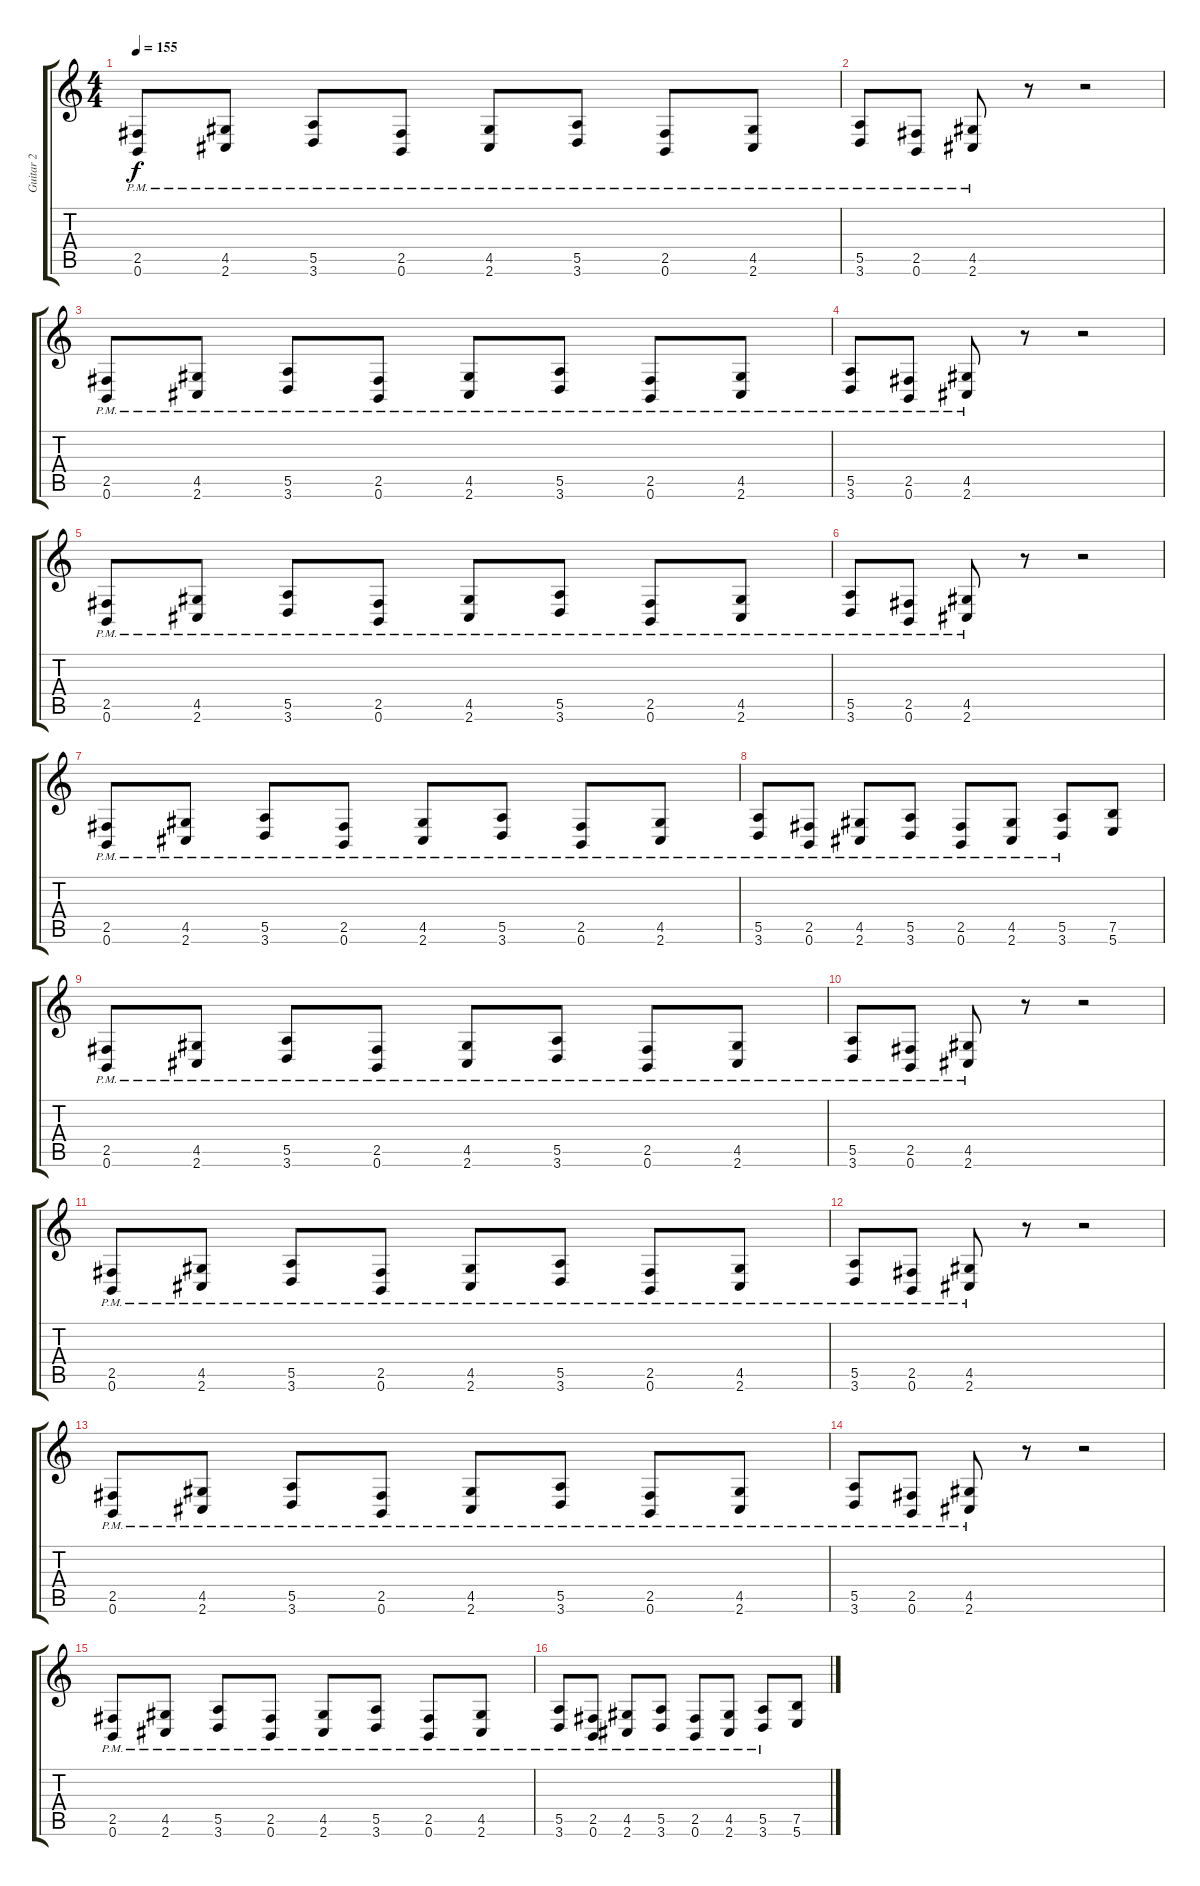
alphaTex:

\track ("Guitar 2" "Guitar 2") {instrument distortionguitar}
\staff {score tabs}
\tuning (B3 Gb3 D3 A2 E2 B1) {hide}
\ts (4 4)
\tempo 155
\clef g2
\ks c
(2.5{pm} 0.6{pm}).8{dy f} (4.5{pm} 2.6{pm}).8 (5.5{pm} 3.6{pm}).8 (2.5{pm} 0.6{pm}).8 (4.5{pm} 2.6{pm}).8 (5.5{pm} 3.6{pm}).8 (2.5{pm} 0.6{pm}).8 (4.5{pm} 2.6{pm}).8 |
(5.5{pm} 3.6{pm}).8 (2.5{pm} 0.6{pm}).8 (4.5{pm} 2.6{pm}).8 r.8 r.2 |
(2.5{pm} 0.6{pm}).8 (4.5{pm} 2.6{pm}).8 (5.5{pm} 3.6{pm}).8 (2.5{pm} 0.6{pm}).8 (4.5{pm} 2.6{pm}).8 (5.5{pm} 3.6{pm}).8 (2.5{pm} 0.6{pm}).8 (4.5{pm} 2.6{pm}).8 |
(5.5{pm} 3.6{pm}).8 (2.5{pm} 0.6{pm}).8 (4.5{pm} 2.6{pm}).8 r.8 r.2 |
(2.5{pm} 0.6{pm}).8 (4.5{pm} 2.6{pm}).8 (5.5{pm} 3.6{pm}).8 (2.5{pm} 0.6{pm}).8 (4.5{pm} 2.6{pm}).8 (5.5{pm} 3.6{pm}).8 (2.5{pm} 0.6{pm}).8 (4.5{pm} 2.6{pm}).8 |
(5.5{pm} 3.6{pm}).8 (2.5{pm} 0.6{pm}).8 (4.5{pm} 2.6{pm}).8 r.8 r.2 |
(2.5{pm} 0.6{pm}).8 (4.5{pm} 2.6{pm}).8 (5.5{pm} 3.6{pm}).8 (2.5{pm} 0.6{pm}).8 (4.5{pm} 2.6{pm}).8 (5.5{pm} 3.6{pm}).8 (2.5{pm} 0.6{pm}).8 (4.5{pm} 2.6{pm}).8 |
(5.5{pm} 3.6{pm}).8 (2.5{pm} 0.6{pm}).8 (4.5{pm} 2.6{pm}).8 (5.5{pm} 3.6{pm}).8 (2.5{pm} 0.6{pm}).8 (4.5{pm} 2.6{pm}).8 (5.5{pm} 3.6{pm}).8 (7.5 5.6).8 |
(2.5{pm} 0.6{pm}).8 (4.5{pm} 2.6{pm}).8 (5.5{pm} 3.6{pm}).8 (2.5{pm} 0.6{pm}).8 (4.5{pm} 2.6{pm}).8 (5.5{pm} 3.6{pm}).8 (2.5{pm} 0.6{pm}).8 (4.5{pm} 2.6{pm}).8 |
(5.5{pm} 3.6{pm}).8 (2.5{pm} 0.6{pm}).8 (4.5{pm} 2.6{pm}).8 r.8 r.2 |
(2.5{pm} 0.6{pm}).8 (4.5{pm} 2.6{pm}).8 (5.5{pm} 3.6{pm}).8 (2.5{pm} 0.6{pm}).8 (4.5{pm} 2.6{pm}).8 (5.5{pm} 3.6{pm}).8 (2.5{pm} 0.6{pm}).8 (4.5{pm} 2.6{pm}).8 |
(5.5{pm} 3.6{pm}).8 (2.5{pm} 0.6{pm}).8 (4.5{pm} 2.6{pm}).8 r.8 r.2 |
(2.5{pm} 0.6{pm}).8 (4.5{pm} 2.6{pm}).8 (5.5{pm} 3.6{pm}).8 (2.5{pm} 0.6{pm}).8 (4.5{pm} 2.6{pm}).8 (5.5{pm} 3.6{pm}).8 (2.5{pm} 0.6{pm}).8 (4.5{pm} 2.6{pm}).8 |
(5.5{pm} 3.6{pm}).8 (2.5{pm} 0.6{pm}).8 (4.5{pm} 2.6{pm}).8 r.8 r.2 |
(2.5{pm} 0.6{pm}).8 (4.5{pm} 2.6{pm}).8 (5.5{pm} 3.6{pm}).8 (2.5{pm} 0.6{pm}).8 (4.5{pm} 2.6{pm}).8 (5.5{pm} 3.6{pm}).8 (2.5{pm} 0.6{pm}).8 (4.5{pm} 2.6{pm}).8 |
(5.5{pm} 3.6{pm}).8 (2.5{pm} 0.6{pm}).8 (4.5{pm} 2.6{pm}).8 (5.5{pm} 3.6{pm}).8 (2.5{pm} 0.6{pm}).8 (4.5{pm} 2.6{pm}).8 (5.5{pm} 3.6{pm}).8 (7.5 5.6).8
